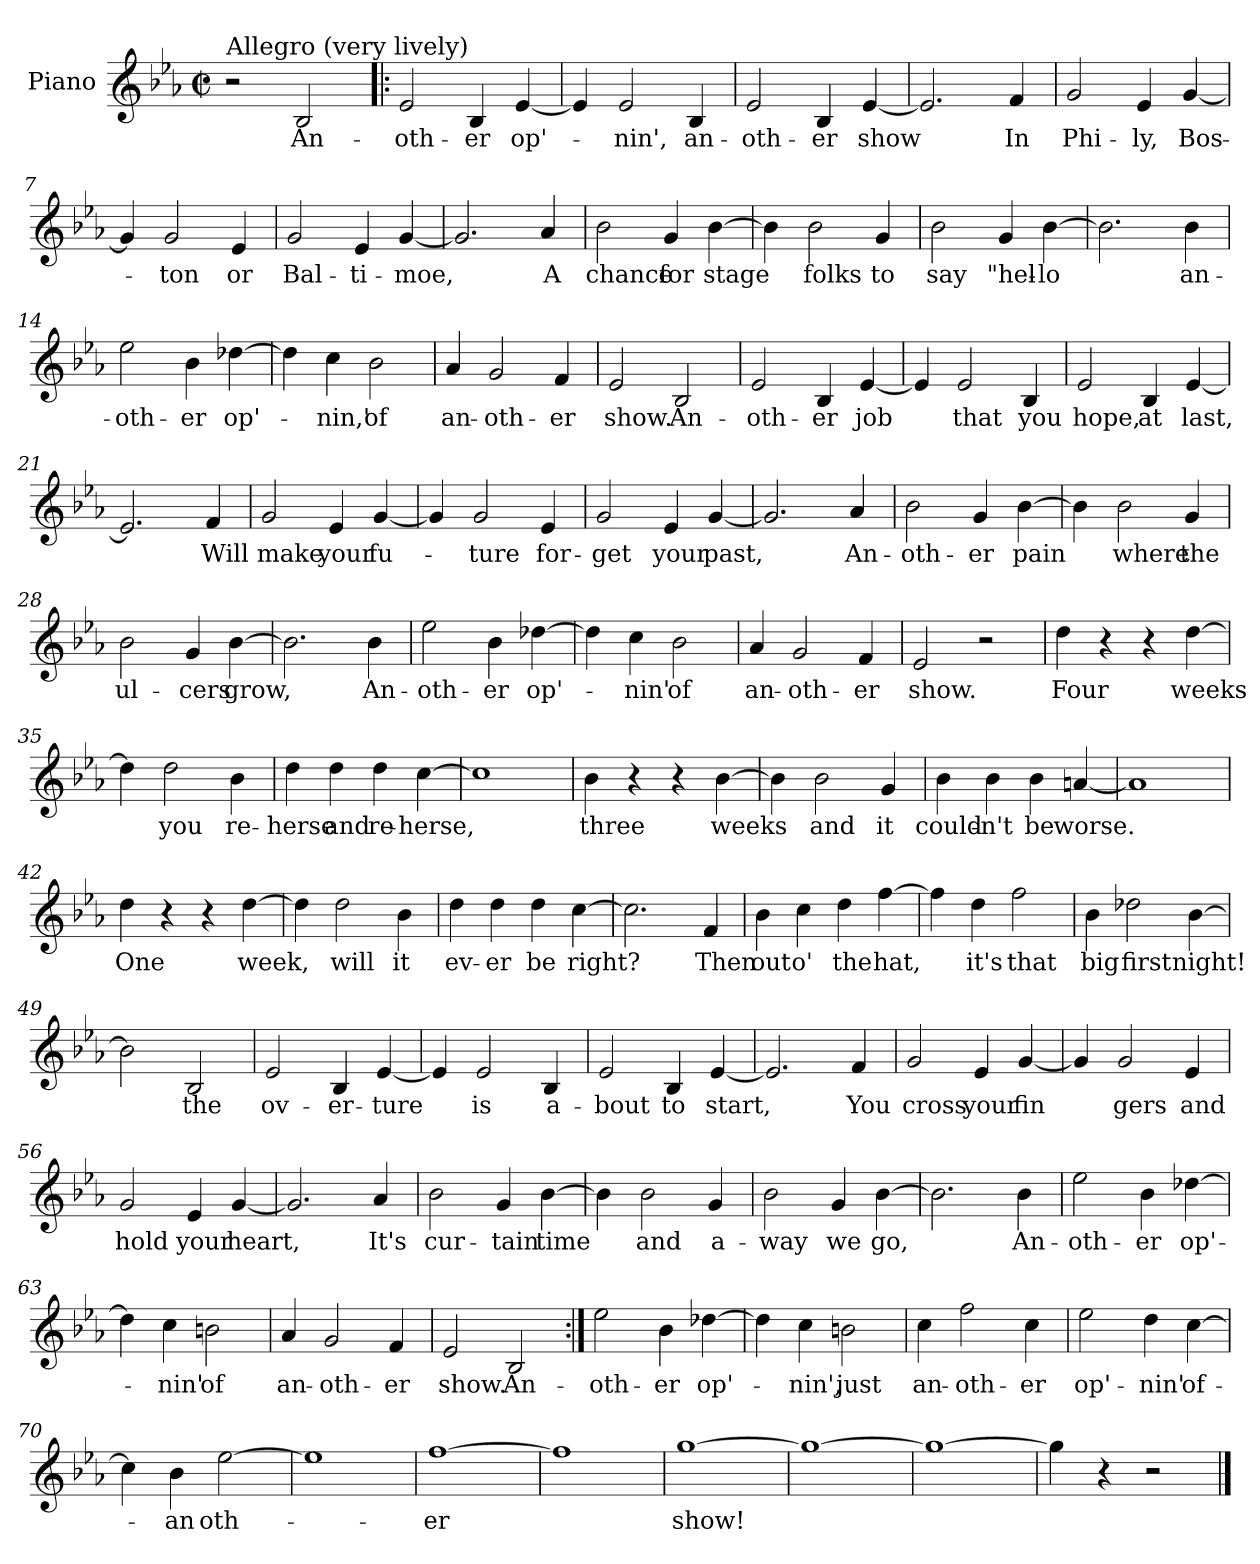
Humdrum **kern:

**kern	**text
*part1	*part1
*staff1	*staff1
*I"Piano	*
*I'Pno.	*
*clefG2	*
*k[b-e-a-]	*
*E-:	*
*M2/2	*
*met(c|)	*
=1	=1
!LO:TX:a:t=Allegro (very lively)	!
2r	.
2B-/	An-
=2!|:	=2!|:
2e-/	-oth-
4B-/	-er
[4e-/	op'-
=3	=3
4e-/]	.
2e-/	-nin',
4B-/	an-
=4	=4
2e-/	-oth-
4B-/	-er
[4e-/	show
=5	=5
2.e-/]	.
4f/	In
=6	=6
2g/	Phi-
4e-/	-ly,
[4g/	Bos-
!!LO:LB:g=z
=7	=7
4g/]	.
2g/	-ton
4e-/	or
=8	=8
2g/	Bal-
4e-/	-ti-
[4g/	-moe,
=9	=9
2.g/]	.
4a-/	A
=10	=10
2b-\	chance
4g/	for
[4b-\	stage
=11	=11
4b-\]	.
2b-\	folks
4g/	to
=12	=12
2b-\	say
4g/	"hel-
[4b-\	-lo
!!LO:LB:g=z
=13	=13
2.b-\]	.
4b-\	an-
=14	=14
2ee-\	-oth-
4b-\	-er
[4dd-X\	op'-
=15	=15
4dd-\]	.
4cc\	-nin,'
2b-\	of
=16	=16
4a-/	an-
2g/	-oth-
4f/	-er
=17	=17
2e-/	show.
2B-/	An-
=18	=18
2e-/	-oth-
4B-/	-er
[4e-/	job
!!LO:LB:g=z
=19	=19
4e-/]	.
2e-/	that
4B-/	you
=20	=20
2e-/	hope,
4B-/	at
[4e-/	last,
=21	=21
2.e-/]	.
4f/	Will
=22	=22
2g/	make
4e-/	your
[4g/	fu-
=23	=23
4g/]	.
2g/	-ture
4e-/	for-
!!LO:LB:g=z
=24	=24
2g/	-get
4e-/	your
[4g/	past,
=25	=25
2.g/]	.
4a-/	An-
=26	=26
2b-\	-oth-
4g/	-er
[4b-\	pain
=27	=27
4b-\]	.
2b-\	where
4g/	the
=28	=28
2b-\	ul-
4g/	-cers
[4b-\	grow,
=29	=29
2.b-\]	.
4b-\	An-
!!LO:LB:g=z
=30	=30
2ee-\	-oth-
4b-\	-er
[4dd-X\	op'-
=31	=31
4dd-\]	.
4cc\	-nin'
2b-\	of
=32	=32
4a-/	an-
2g/	-oth-
4f/	-er
=33	=33
2e-/	show.
2r	.
=34	=34
4dd\	Four
4r	.
4r	.
[4dd\	weeks
=35	=35
4dd\]	.
2dd\	you
4b-\	re-
!!LO:LB:g=z
=36	=36
4dd\	-herse
4dd\	and
4dd\	re-
[4cc\	-herse,
=37	=37
1cc]	.
=38	=38
4b-\	three
4r	.
4r	.
[4b-\	weeks
=39	=39
4b-\]	.
2b-\	and
4g/	it
=40	=40
4b-\	could-
4b-\	-n't
4b-\	be
[4an/	worse.
!!LO:LB:g=z
=41	=41
1a]	.
=42	=42
4dd\	One
4r	.
4r	.
[4dd\	week,
=43	=43
4dd\]	.
2dd\	will
4b-\	it
=44	=44
4dd\	ev-
4dd\	-er
4dd\	be
[4cc\	right?
=45	=45
2.cc\]	.
4f/	Then
!!LO:PB:g=z
=46	=46
4b-\	out
4cc\	o'
4dd\	the
[4ff\	hat,
=47	=47
4ff\]	.
4dd\	it's
2ff\	that
=48	=48
4b-\	big
2dd-X\	first
[4b-\	night!
=49	=49
2b-\]	.
2B-/	the
=50	=50
2e-/	ov-
4B-/	-er-
[4e-/	-ture
=51	=51
4e-/]	.
2e-/	is
4B-/	a-
!!LO:LB:g=z
=52	=52
2e-/	-bout
4B-/	to
[4e-/	start,
=53	=53
2.e-/]	.
4f/	You
=54	=54
2g/	cross
4e-/	your
[4g/	-fin
=55	=55
4g/]	.
2g/	gers
4e-/	and
=56	=56
2g/	hold
4e-/	your
[4g/	heart,
!!LO:LB:g=z
=57	=57
2.g/]	.
4a-/	It's
=58	=58
2b-\	cur-
4g/	-tain
[4b-\	time
=59	=59
4b-\]	.
2b-\	and
4g/	a-
=60	=60
2b-\	-way
4g/	we
[4b-\	go,
=61	=61
2.b-\]	.
4b-\	An-
=62	=62
2ee-\	-oth-
4b-\	-er
[4dd-X\	op'-
!!LO:LB:g=z
=63	=63
4dd-\]	.
4cc\	-nin'
2bn\	of
=64	=64
4a-/	an-
2g/	-oth-
4f/	-er
=65	=65
2e-/	show.
2B-/	An-
=66:|!	=66:|!
2ee-\	-oth-
4b-\	-er
[4dd-X\	op'-
=67	=67
4dd-\]	.
4cc\	-nin',
2bn\	just
=68	=68
4cc\	an-
2ff\	-oth-
4cc\	-er
!!LO:LB:g=z
=69	=69
2ee-\	op'-
4dd\	-nin'
[4cc\	of-
=70	=70
4cc\]	.
4b-\	-an
[2ee-\	oth-
=71	=71
1ee-]	.
=72	=72
[1ff	-er
=73	=73
1ff]	.
!!LO:LB:g=z
=74	=74
[1gg	show!
=75	=75
1gg_	.
=76	=76
1gg_	.
=77	=77
4gg\]	.
4r	.
2r	.
==	==
*-	*-
